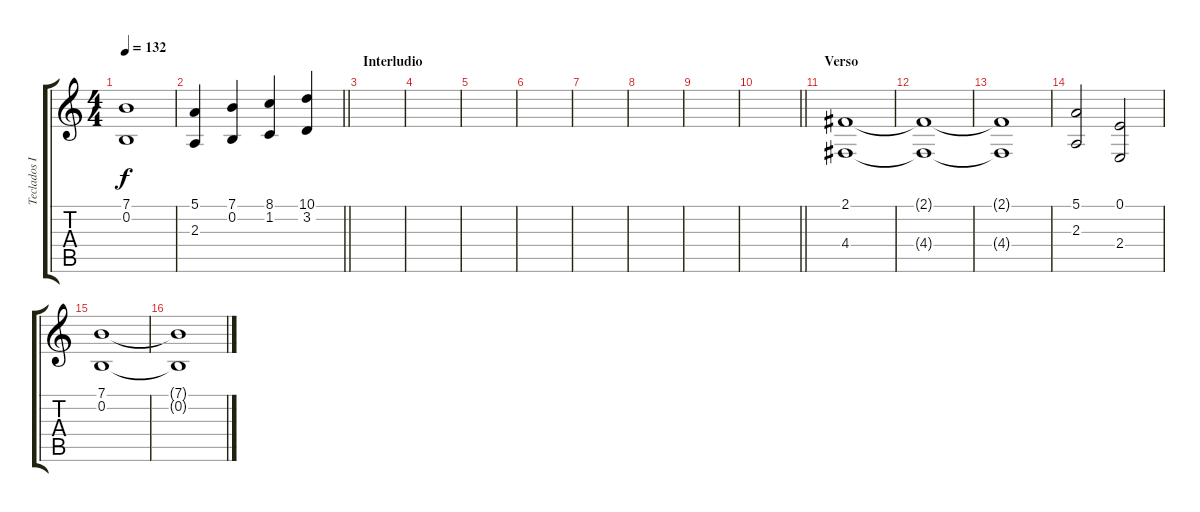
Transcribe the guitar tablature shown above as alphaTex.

\track ("Teclados II" "Teclados I") {instrument stringensemble1}
\staff {score tabs}
\tuning (E4 B3 G3 D3 A2 E2) {hide}
\ts (4 4)
\tempo 132
\clef g2
\ks c
(7.1{t} 0.2{t}).1{dy f} |
\barLineRight lightlight
(5.1 2.3).4 (7.1 0.2).4 (8.1 1.2).4 (10.1 3.2).4 |
\section ("" "Interludio")
|
|
|
|
|
|
|
\barLineRight lightlight
|
\section ("" "Verso")
(2.1 4.4).1 |
(2.1{t} 4.4{t}).1 |
(2.1{t} 4.4{t}).1 |
(5.1 2.3).2 (0.1 2.4).2 |
(7.1 0.2).1 |
(7.1{t} 0.2{t}).1
